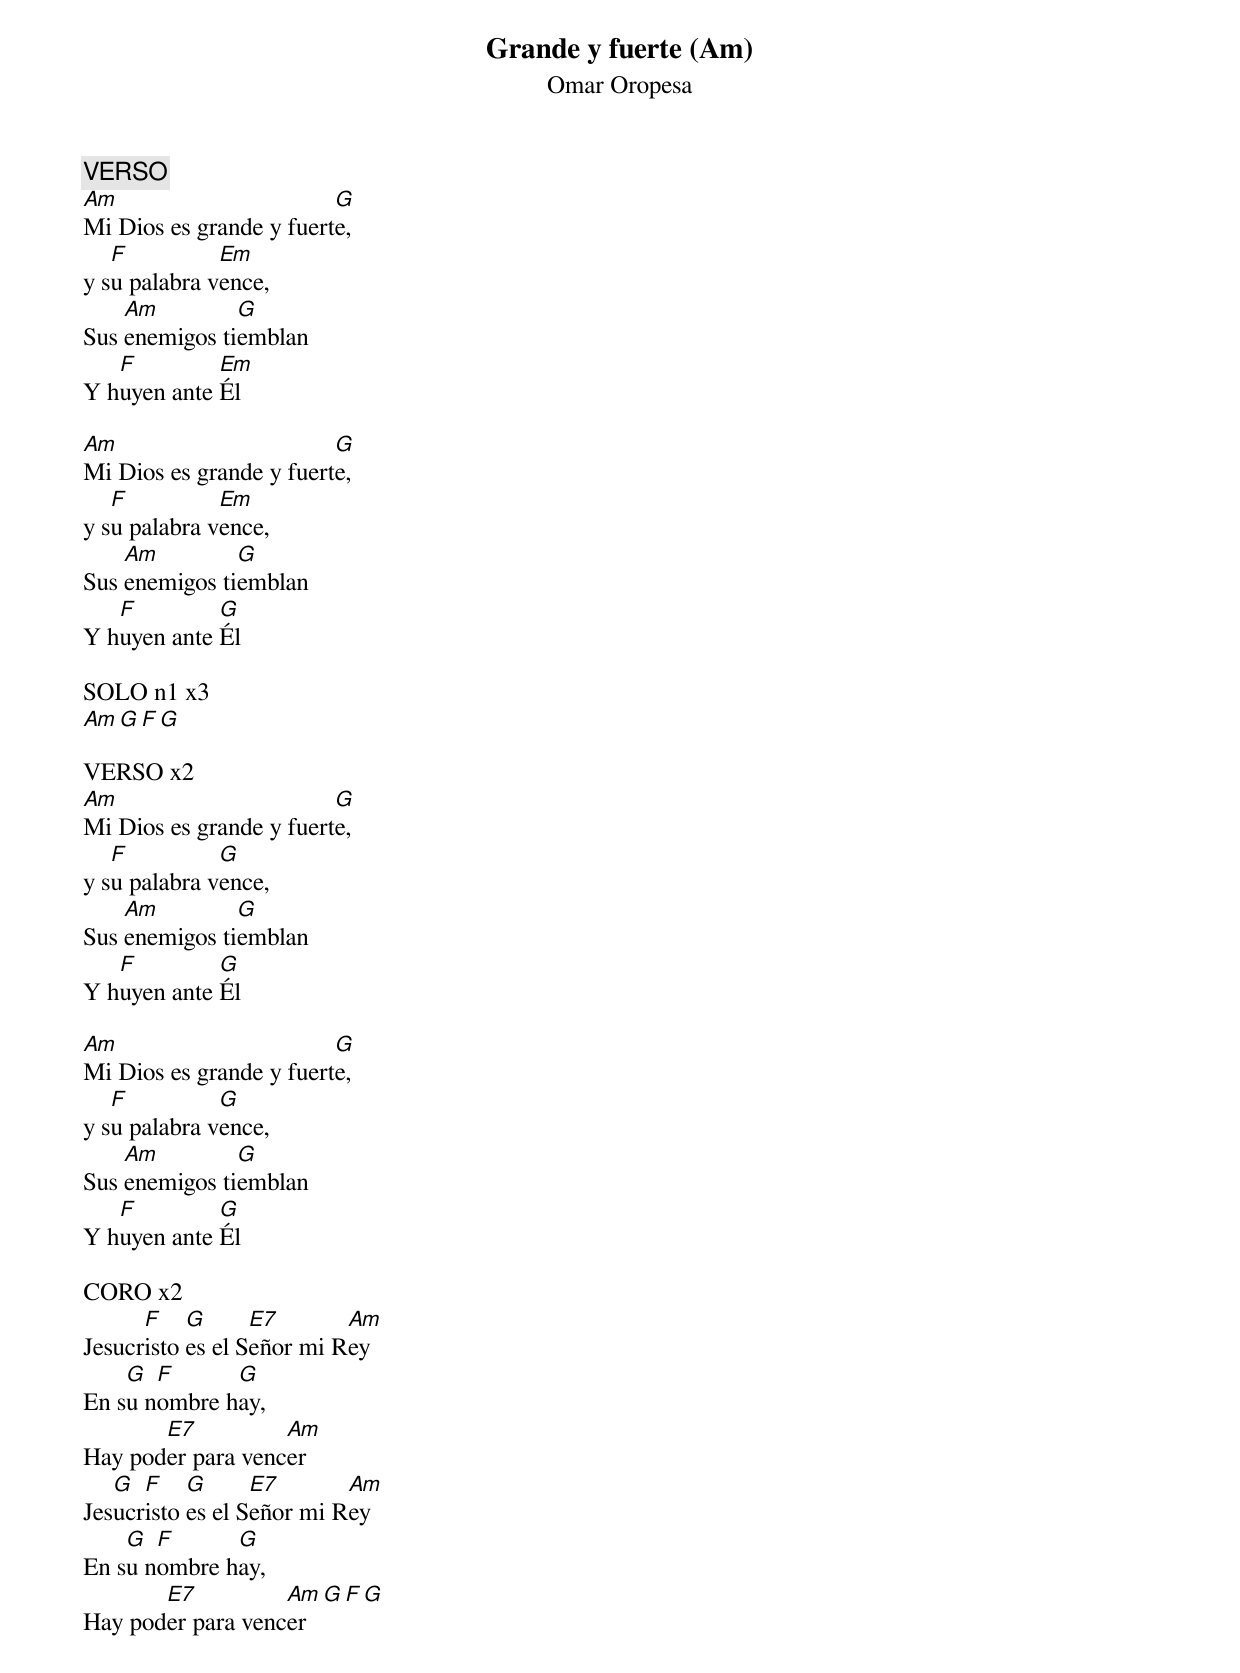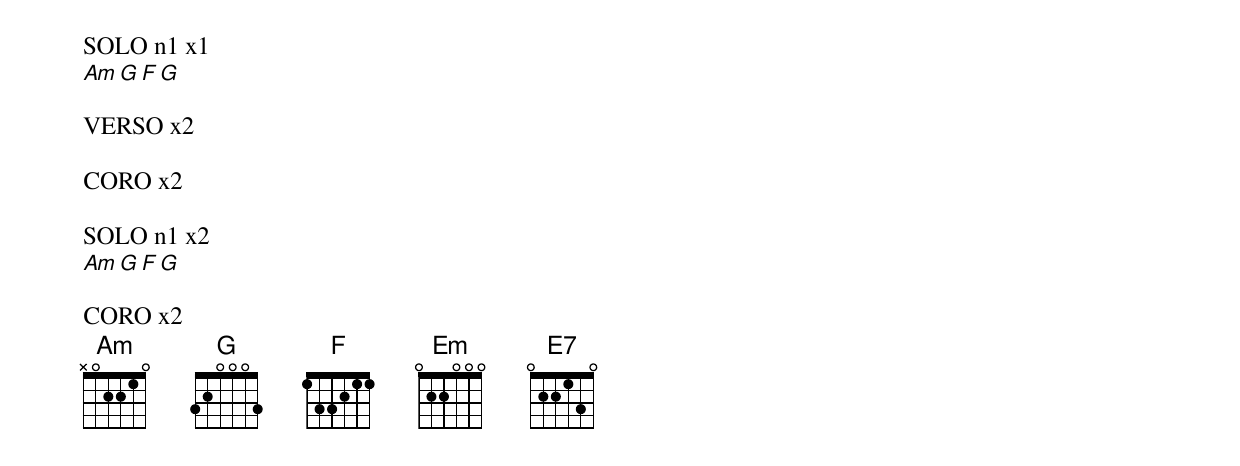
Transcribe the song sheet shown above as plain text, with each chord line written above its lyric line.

Grande y fuerte (Am)
Omar Oropesa
VERSO
Am                       G
Mi Dios es grande y fuerte,
   F          Em
y su palabra vence,
    Am         G
Sus enemigos tiemblan
   F         Em
Y huyen ante Él

Am                       G
Mi Dios es grande y fuerte,
   F          Em
y su palabra vence,
    Am         G
Sus enemigos tiemblan
   F         G
Y huyen ante Él

SOLO n1 x3
Am G F G

VERSO x2
Am                       G
Mi Dios es grande y fuerte,
   F          G
y su palabra vence,
    Am         G
Sus enemigos tiemblan
   F         G
Y huyen ante Él

Am                       G
Mi Dios es grande y fuerte,
   F          G
y su palabra vence,
    Am         G
Sus enemigos tiemblan
   F         G
Y huyen ante Él

CORO x2
      F    G      E7       Am
Jesucristo es el Señor mi Rey
    G  F      G
En su nombre hay,
       E7          Am
Hay poder para vencer
   G  F    G      E7       Am
Jesucristo es el Señor mi Rey
    G  F      G
En su nombre hay,
       E7          Am G F G
Hay poder para vencer

SOLO n1 x1
Am G F G

VERSO x2

CORO x2

SOLO n1 x2
Am G F G

CORO x2
